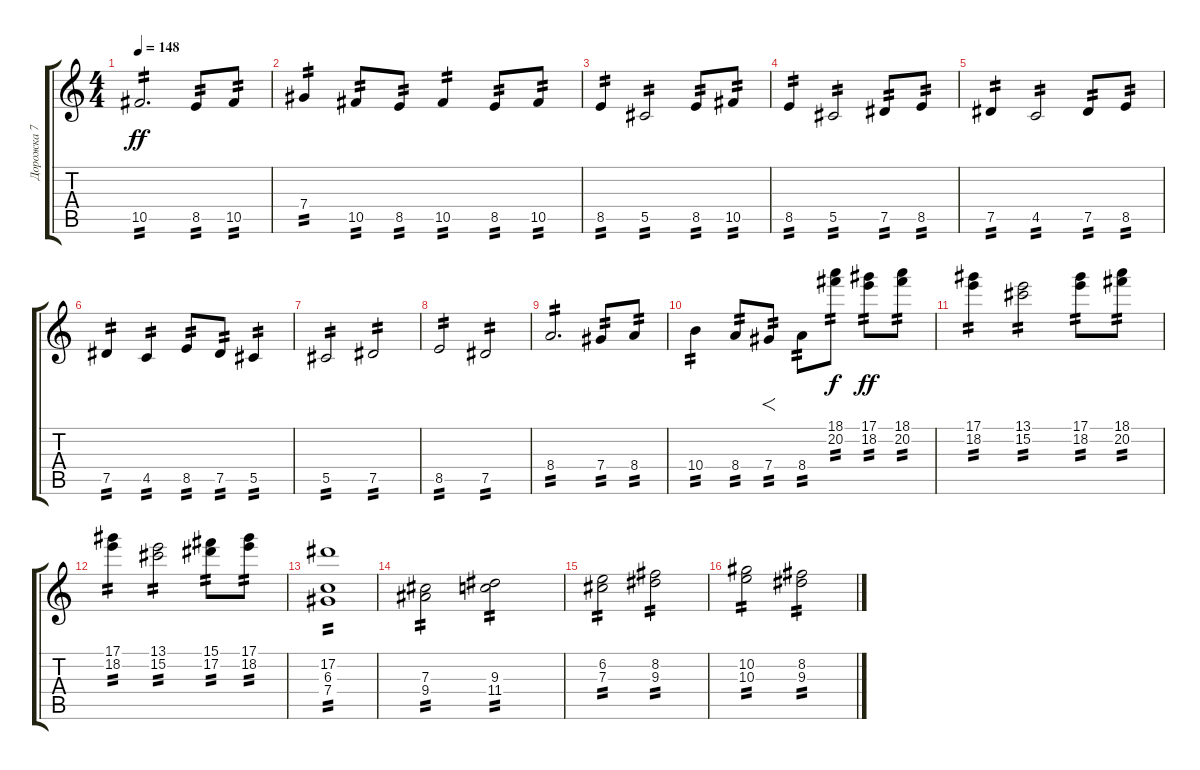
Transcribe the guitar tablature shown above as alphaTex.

\track ("Дорожка 7" "Дорожка 7") {instrument distortionguitar}
\staff {score tabs}
\tuning (Eb4 Bb3 Gb3 Db3 Ab2 Db2) {hide}
\ts (4 4)
\tempo 148
\clef g2
\ks c
10.5.2{d tp 2 dy ff} 8.5.8{tp 2} 10.5.8{tp 2} |
7.4.4{tp 2} 10.5.8{tp 2} 8.5.8{tp 2} 10.5.4{tp 2} 8.5.8{tp 2} 10.5.8{tp 2} |
8.5.4{tp 2} 5.5.2{tp 2} 8.5.8{tp 2} 10.5.8{tp 2} |
8.5.4{tp 2} 5.5.2{tp 2} 7.5.8{tp 2} 8.5.8{tp 2} |
7.5.4{tp 2} 4.5.2{tp 2} 7.5.8{tp 2} 8.5.8{tp 2} |
7.5.4{tp 2} 4.5.4{tp 2} 8.5.8{tp 2} 7.5.8{tp 2} 5.5.4{tp 2} |
5.5.2{tp 2} 7.5.2{tp 2} |
8.5.2{tp 2} 7.5.2{tp 2} |
8.4.2{d tp 2} 7.4.8{tp 2} 8.4.8{tp 2} |
10.4.4{tp 2} 8.4.8{tp 2} 7.4.8{f tp 2} 8.4.8{tp 2} (18.1 20.2).8{tp 2 dy f} (17.1 18.2).8{tp 2 dy ff} (18.1 20.2).8{tp 2} |
(17.1 18.2).4{tp 2} (13.1 15.2).2{tp 2} (17.1 18.2).8{tp 2} (18.1 20.2).8{tp 2} |
(17.1 18.2).4{tp 2} (13.1 15.2).2{tp 2} (15.1 17.2).8{tp 2} (17.1 18.2).8{tp 2} |
(17.2 6.3 7.4).1{tp 2} |
(7.3 9.4).2{tp 2} (9.3 11.4).2{tp 2} |
(6.2 7.3).2{tp 2} (8.2 9.3).2{tp 2} |
(10.2 10.3).2{tp 2} (8.2 9.3).2{tp 2}
